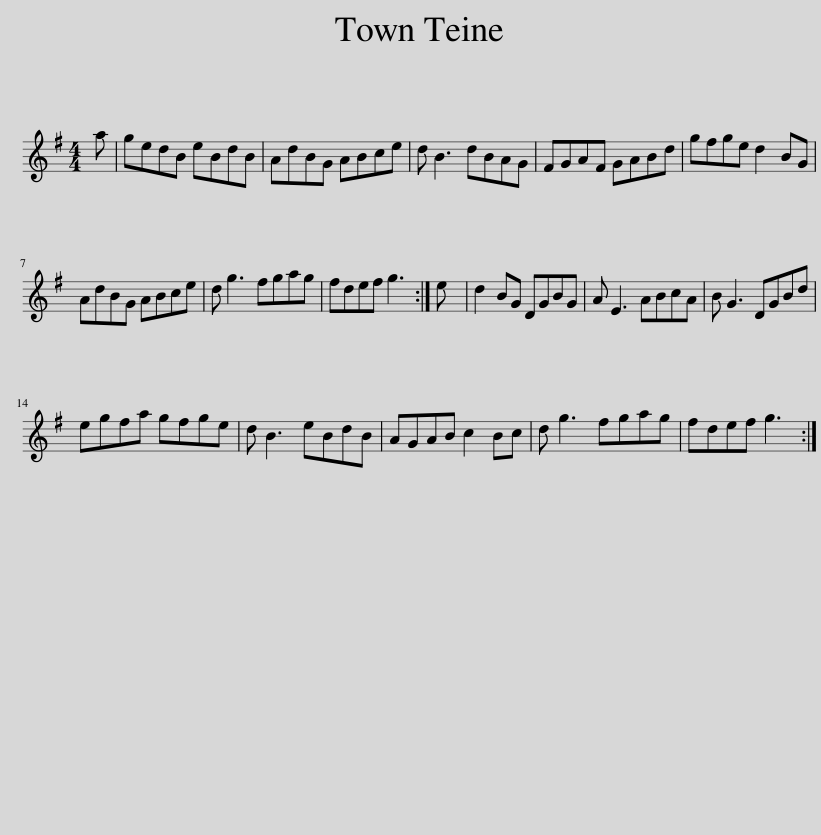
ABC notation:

X:1
L:1/8
M:4/4
I:linebreak $
K:G
V:1 treble
V:1
 a | gedB eBdB | AdBG ABce | d B3 dBAG | FGAF GABd | %5
 gfge d2 BG |$ AdBG ABce | d g3 fgag | fdef g3 :| e | %10
 d2 BG DGBG | A E3 ABcA | B G3 DGBd |$ egfa gfge | d B3 eBdB | %15
 AGAB c2 Bc | d g3 fgag | fdef g3 :| %18
